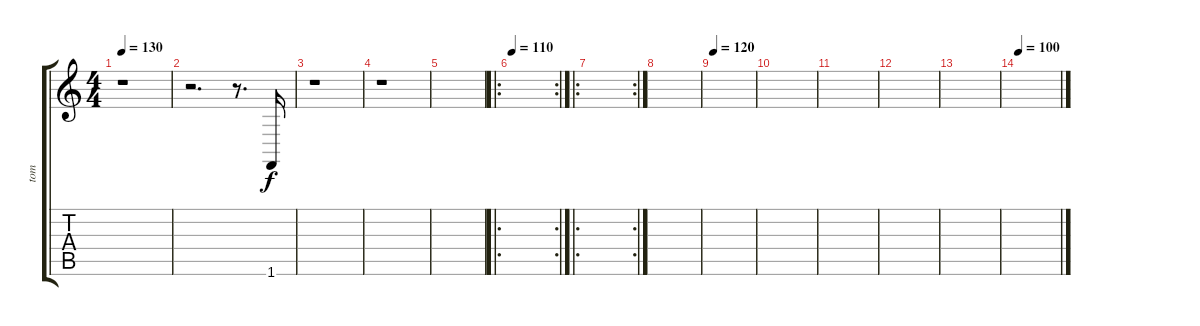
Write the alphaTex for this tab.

\track ("tom" "tom") {instrument melodictom}
\staff {score tabs}
\tuning (E4 B3 G3 D3 A2 E2) {hide}
\ts (4 4)
\tempo 130
\clef g2
\ks c
r.1{dy f} |
r.2{d} r.8{d} 1.6.16 |
r.1 |
r.1 |
|
\ro
\rc 2
\tempo 110
|
\ro
\rc 2
|
|
\tempo 120
|
|
|
|
|
\tempo 100
